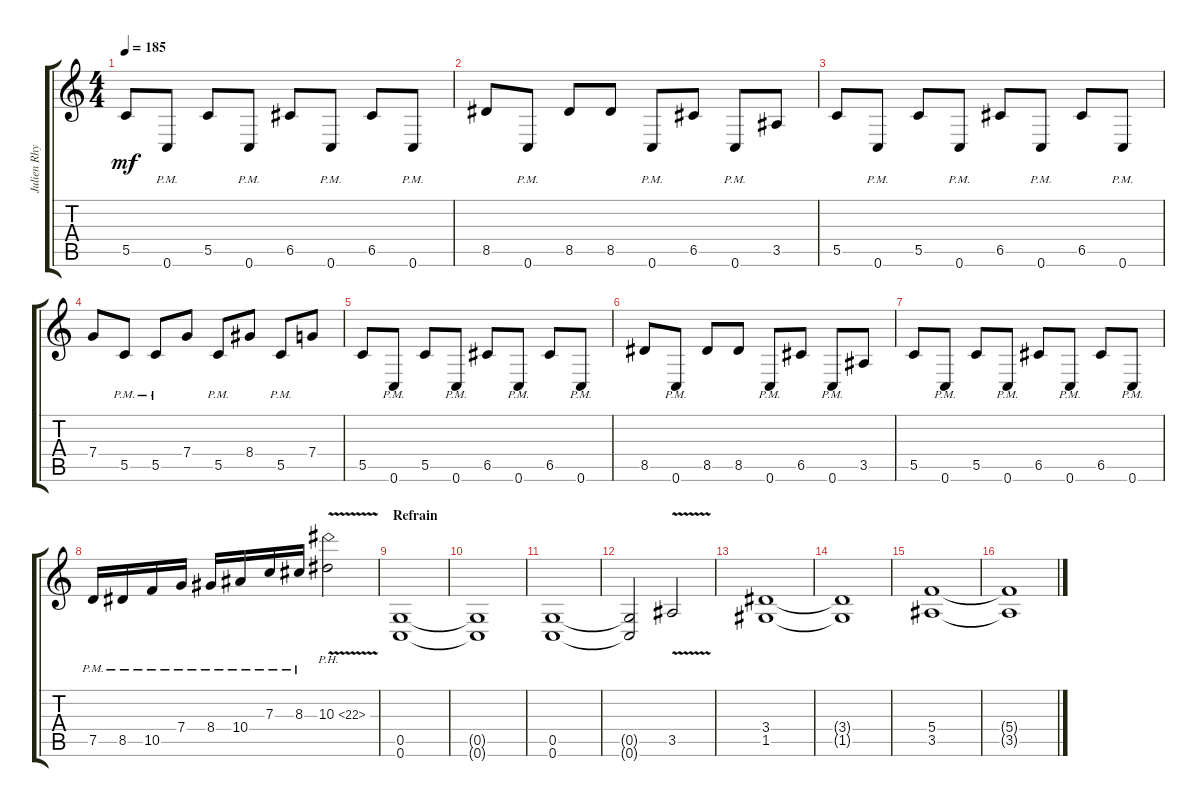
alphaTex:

\track ("Julien Rhythm" "Julien Rhy") {instrument distortionguitar}
\staff {score tabs}
\tuning (D4 A3 F3 C3 G2 C2) {hide}
\ts (4 4)
\tempo 185
\clef g2
\ks c
5.5.8{dy mf} 0.6{pm}.8 5.5.8 0.6{pm}.8 6.5.8 0.6{pm}.8 6.5.8 0.6{pm}.8 |
8.5.8 0.6{pm}.8 8.5.8 8.5.8 0.6{pm}.8 6.5.8 0.6{pm}.8 3.5.8 |
5.5.8 0.6{pm}.8 5.5.8 0.6{pm}.8 6.5.8 0.6{pm}.8 6.5.8 0.6{pm}.8 |
7.4.8 5.5{pm}.8 5.5{pm}.8 7.4.8 5.5{pm}.8 8.4.8 5.5{pm}.8 7.4.8 |
5.5.8 0.6{pm}.8 5.5.8 0.6{pm}.8 6.5.8 0.6{pm}.8 6.5.8 0.6{pm}.8 |
8.5.8 0.6{pm}.8 8.5.8 8.5.8 0.6{pm}.8 6.5.8 0.6{pm}.8 3.5.8 |
5.5.8 0.6{pm}.8 5.5.8 0.6{pm}.8 6.5.8 0.6{pm}.8 6.5.8 0.6{pm}.8 |
7.5{pm}.16 8.5{pm}.16 10.5{pm}.16 7.4{pm}.16 8.4{pm}.16 10.4{pm}.16 7.3{pm}.16 8.3{pm}.16 10.3{ph 12 v}.2 |
\section ("" "Refrain")
(0.5 0.6).1 |
(0.5{t} 0.6{t}).1 |
(0.5 0.6).1 |
(0.5{t} 0.6{t}).2 3.5{v}.2 |
(3.4 1.5).1 |
(3.4{t} 1.5{t}).1 |
(5.4 3.5).1 |
(5.4{t} 3.5{t}).1
